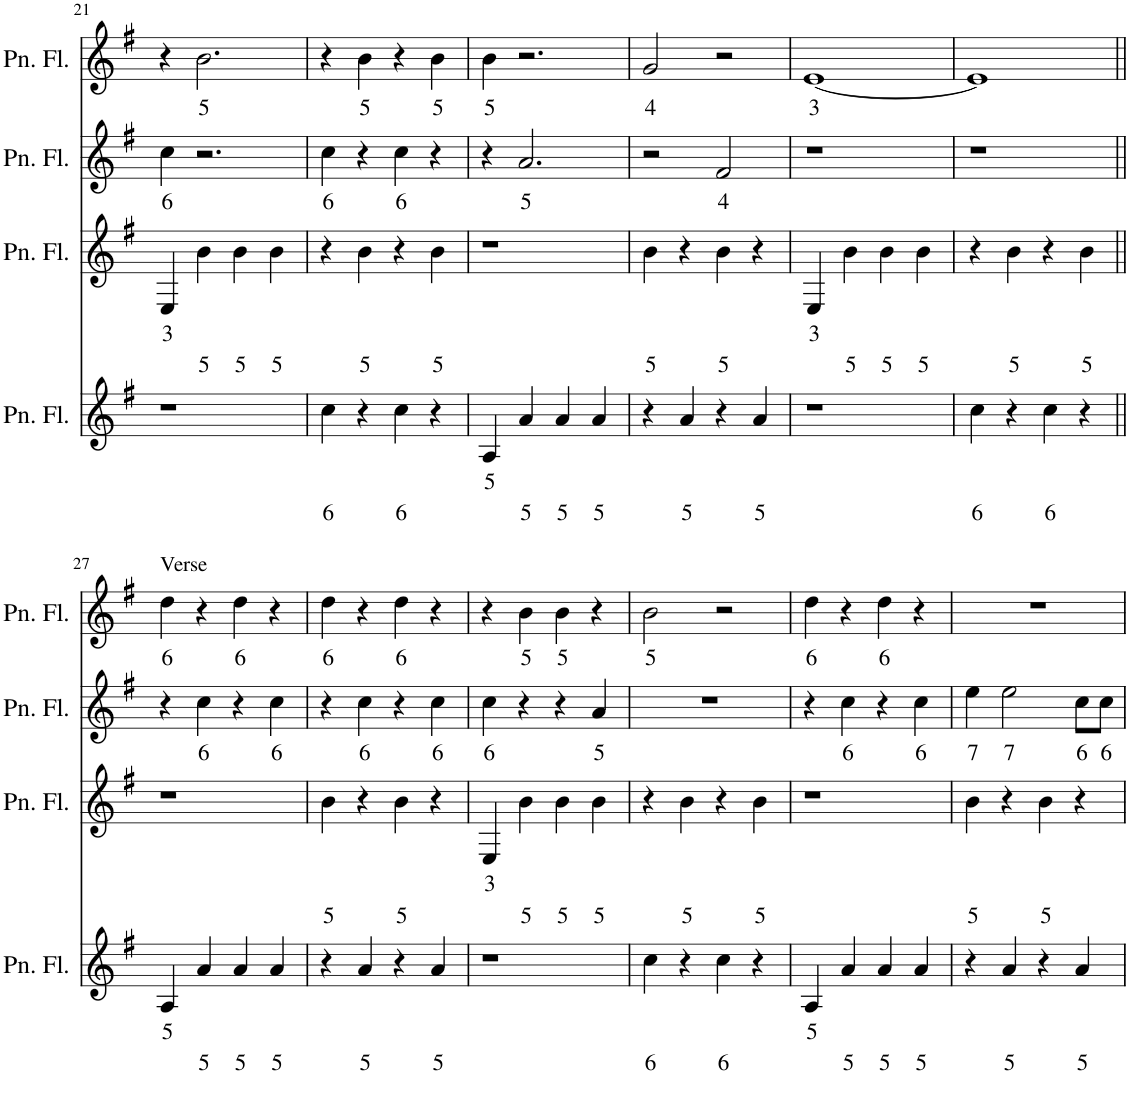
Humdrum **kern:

**kern	**text	**kern	**text	**kern	**text	**kern	**text
*part4	*part4	*part3	*part3	*part2	*part2	*part1	*part1
*staff4	*staff4	*staff3	*staff3	*staff2	*staff2	*staff1	*staff1
*I"Pan Flute	*	*I"Pan Flute	*	*I"Pan Flute	*	*I"Pan Flute	*
*I'Pn. Fl.	*	*I'Pn. Fl.	*	*I'Pn. Fl.	*	*I'Pn. Fl.	*
!!LO:PB:g=z
*clefG2	*	*clefG2	*	*clefG2	*	*clefG2	*
*k[f#]	*	*k[f#]	*	*k[f#]	*	*k[f#]	*
*M4/4	*	*M4/4	*	*M4/4	*	*M4/4	*
=21	=21	=21	=21	=21	=21	=21	=21
!	!	!	!LO:LY:b	!	!LO:LY:b	!	!
1r	.	4E/	3	4cc\	-6	4r	.
!	!	!	!LO:LY:b	!	!	!	!LO:LY:b
.	.	4b\	-5	2.r	.	2.b\	-5
!	!	!	!LO:LY:b	!	!	!	!
.	.	4b\	-5	.	.	.	.
!	!	!	!LO:LY:b	!	!	!	!
.	.	4b\	-5	.	.	.	.
=22	=22	=22	=22	=22	=22	=22	=22
!	!LO:LY:b	!	!	!	!LO:LY:b	!	!
4cc\	-6	4r	.	4cc\	-6	4r	.
!	!	!	!LO:LY:b	!	!	!	!LO:LY:b
4r	.	4b\	-5	4r	.	4b\	-5
!	!LO:LY:b	!	!	!	!LO:LY:b	!	!
4cc\	-6	4r	.	4cc\	-6	4r	.
!	!	!	!LO:LY:b	!	!	!	!LO:LY:b
4r	.	4b\	-5	4r	.	4b\	-5
=23	=23	=23	=23	=23	=23	=23	=23
!	!LO:LY:b	!	!	!	!	!	!LO:LY:b
4A/	-5	1r	.	4r	.	4b\	-5
!	!LO:LY:b	!	!	!	!LO:LY:b	!	!
4a/	-5	.	.	2.a/	-5	2.r	.
!	!LO:LY:b	!	!	!	!	!	!
4a/	-5	.	.	.	.	.	.
!	!LO:LY:b	!	!	!	!	!	!
4a/	-5	.	.	.	.	.	.
=24	=24	=24	=24	=24	=24	=24	=24
!	!	!	!LO:LY:b	!	!	!	!LO:LY:b
4r	.	4b\	-5	2r	.	2g/	-4
!	!LO:LY:b	!	!	!	!	!	!
4a/	-5	4r	.	.	.	.	.
!	!	!	!LO:LY:b	!	!LO:LY:b	!	!
4r	.	4b\	5	2f#/	-4	2r	.
!	!LO:LY:b	!	!	!	!	!	!
4a/	5	4r	.	.	.	.	.
=25	=25	=25	=25	=25	=25	=25	=25
!	!	!	!LO:LY:b	!	!	!	!LO:LY:b
1r	.	4E/	3	1r	.	[1e	3
!	!	!	!LO:LY:b	!	!	!	!
.	.	4b\	-5	.	.	.	.
!	!	!	!LO:LY:b	!	!	!	!
.	.	4b\	-5	.	.	.	.
!	!	!	!LO:LY:b	!	!	!	!
.	.	4b\	-5	.	.	.	.
=26	=26	=26	=26	=26	=26	=26	=26
!	!LO:LY:b	!	!	!	!	!	!
4cc\	-6	4r	.	1r	.	1e]	.
!	!	!	!LO:LY:b	!	!	!	!
4r	.	4b\	-5	.	.	.	.
!	!LO:LY:b	!	!	!	!	!	!
4cc\	-6	4r	.	.	.	.	.
!	!	!	!LO:LY:b	!	!	!	!
4r	.	4b\	-5	.	.	.	.
!!LO:LB:g=z
=27||	=27||	=27||	=27||	=27||	=27||	=27||	=27||
!	!	!	!	!	!	!LO:TX:a:t=Verse	!
!	!LO:LY:b	!	!	!	!	!	!LO:LY:b
4A/	-5	1r	.	4r	.	4dd\	-6
!	!LO:LY:b	!	!	!	!LO:LY:b	!	!
4a/	-5	.	.	4cc\	-6	4r	.
!	!LO:LY:b	!	!	!	!	!	!LO:LY:b
4a/	-5	.	.	4r	.	4dd\	-6
!	!LO:LY:b	!	!	!	!LO:LY:b	!	!
4a/	-5	.	.	4cc\	-6	4r	.
=28	=28	=28	=28	=28	=28	=28	=28
!	!	!	!LO:LY:b	!	!	!	!LO:LY:b
4r	.	4b\	-5	4r	.	4dd\	-6
!	!LO:LY:b	!	!	!	!LO:LY:b	!	!
4a/	-5	4r	.	4cc\	-6	4r	.
!	!	!	!LO:LY:b	!	!	!	!LO:LY:b
4r	.	4b\	5	4r	.	4dd\	-6
!	!LO:LY:b	!	!	!	!LO:LY:b	!	!
4a/	5	4r	.	4cc\	-6	4r	.
=29	=29	=29	=29	=29	=29	=29	=29
!	!	!	!LO:LY:b	!	!LO:LY:b	!	!
1r	.	4E/	3	4cc\	-6	4r	.
!	!	!	!LO:LY:b	!	!	!	!LO:LY:b
.	.	4b\	-5	4r	.	4b\	-5
!	!	!	!LO:LY:b	!	!	!	!LO:LY:b
.	.	4b\	-5	4r	.	4b\	-5
!	!	!	!LO:LY:b	!	!LO:LY:b	!	!
.	.	4b\	-5	4a/	-5	4r	.
=30	=30	=30	=30	=30	=30	=30	=30
!	!LO:LY:b	!	!	!	!	!	!LO:LY:b
4cc\	-6	4r	.	1r	.	2b\	-5
!	!	!	!LO:LY:b	!	!	!	!
4r	.	4b\	-5	.	.	.	.
!	!LO:LY:b	!	!	!	!	!	!
4cc\	-6	4r	.	.	.	2r	.
!	!	!	!LO:LY:b	!	!	!	!
4r	.	4b\	-5	.	.	.	.
=31	=31	=31	=31	=31	=31	=31	=31
!	!LO:LY:b	!	!	!	!	!	!LO:LY:b
4A/	-5	1r	.	4r	.	4dd\	-6
!	!LO:LY:b	!	!	!	!LO:LY:b	!	!
4a/	-5	.	.	4cc\	-6	4r	.
!	!LO:LY:b	!	!	!	!	!	!LO:LY:b
4a/	-5	.	.	4r	.	4dd\	-6
!	!LO:LY:b	!	!	!	!LO:LY:b	!	!
4a/	-5	.	.	4cc\	-6	4r	.
=32	=32	=32	=32	=32	=32	=32	=32
!	!	!	!LO:LY:b	!	!LO:LY:b	!	!
4r	.	4b\	-5	4ee\	-7	1r	.
!	!LO:LY:b	!	!	!	!LO:LY:b	!	!
4a/	-5	4r	.	2ee\	-7	.	.
!	!	!	!LO:LY:b	!	!	!	!
4r	.	4b\	5	.	.	.	.
!	!LO:LY:b	!	!	!	!LO:LY:b	!	!
4a/	5	4r	.	8cc\L	-6	.	.
!	!	!	!	!	!LO:LY:b	!	!
.	.	.	.	8cc\J	-6	.	.
=	=	=	=	=	=	=	=
*-	*-	*-	*-	*-	*-	*-	*-
